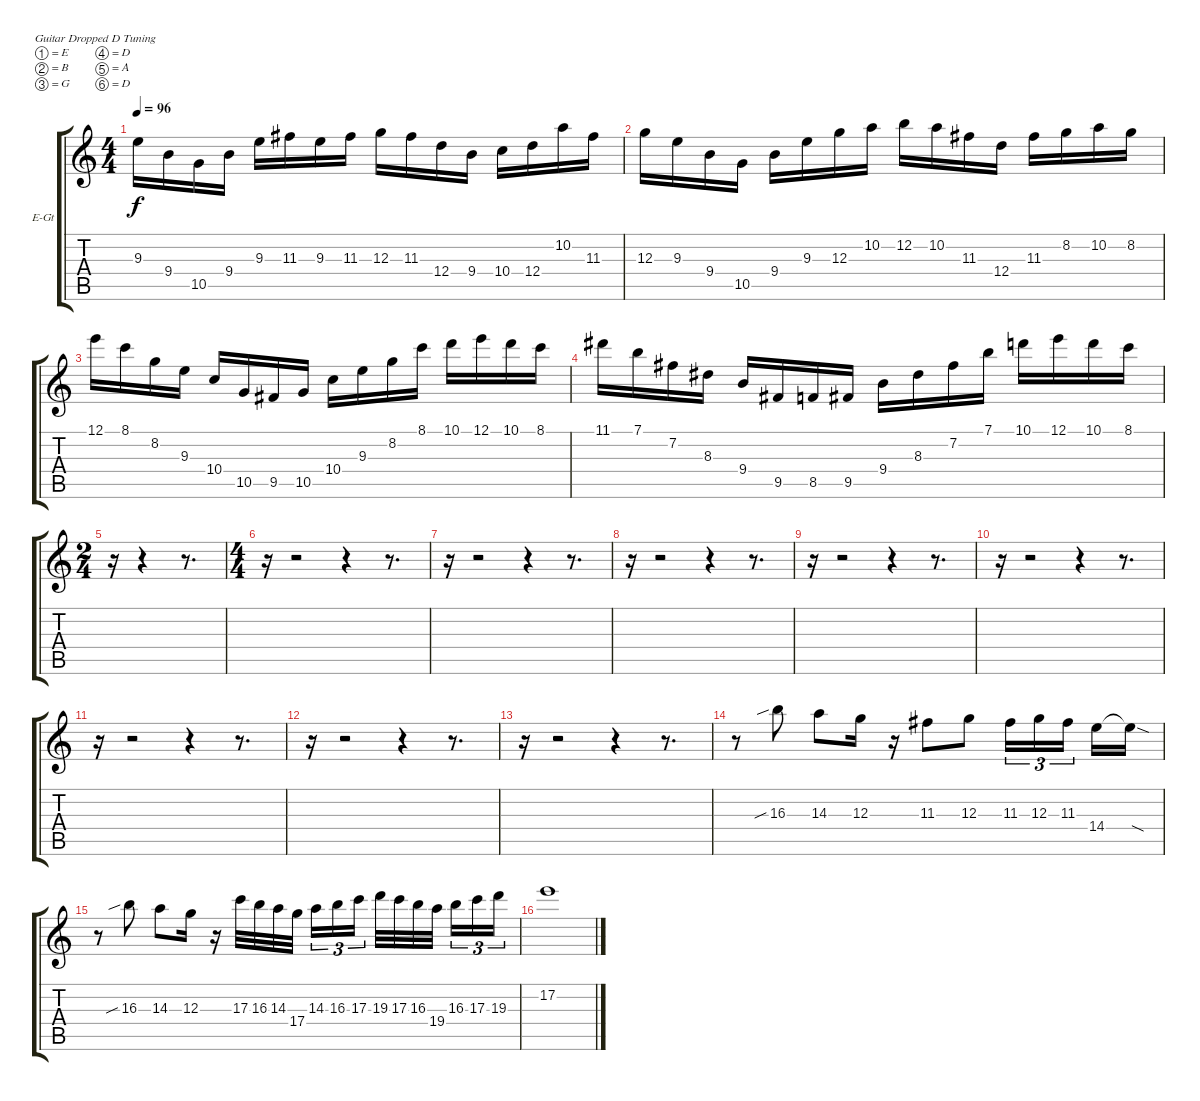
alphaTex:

\bracketExtendMode groupsimilarinstruments
\firstSystemTrackNameOrientation horizontal
\otherSystemsTrackNameOrientation horizontal
\track ("Lead Guitar" "E-Gt") {instrument distortionguitar}
\staff {score tabs}
\tuning (E4 B3 G3 D3 A2 D2)
\ts (4 4)
\tempo 96
\clef g2
\ks c
9.3.16{dy f} 9.4.16 10.5.16 9.4.16 9.3.16 11.3.16 9.3.16 11.3.16 12.3.16 11.3.16 12.4.16 9.4.16 10.4.16 12.4.16 10.2.16 11.3.16 |
12.3.16 9.3.16 9.4.16 10.5.16 9.4.16 9.3.16 12.3.16 10.2.16 12.2.16 10.2.16 11.3.16 12.4.16 11.3.16 8.2.16 10.2.16 8.2.16 |
12.1.16 8.1.16 8.2.16 9.3.16 10.4.16 10.5.16 9.5.16 10.5.16 10.4.16 9.3.16 8.2.16 8.1.16 10.1.16 12.1.16 10.1.16 8.1.16 |
11.1.16 7.1.16 7.2.16 8.3.16 9.4.16 9.5.16 8.5.16 9.5.16 9.4.16 8.3.16 7.2.16 7.1.16 10.1.16 12.1.16 10.1.16 8.1.16 |
\ts (2 4)
\beaming (8 2 2)
r.16 r.4 r.8{d} |
\ts (4 4)
\beaming (8 2 2 2 2)
r.16 r.2 r.4 r.8{d} |
r.16 r.2 r.4 r.8{d} |
r.16 r.2 r.4 r.8{d} |
r.16 r.2 r.4 r.8{d} |
r.16 r.2 r.4 r.8{d} |
r.16 r.2 r.4 r.8{d} |
r.16 r.2 r.4 r.8{d} |
r.16 r.2 r.4 r.8{d} |
r.8 16.3{sib}.8 14.3.8 12.3.16 r.16 11.3.8 12.3.8 11.3.16{tu (3 2)} 12.3.16{tu (3 2)} 11.3.16{tu (3 2)} 14.4.16 14.4{sod t}.16 |
r.8 16.3{sib}.8 14.3.8 12.3.16 r.16 17.3.32 16.3.32 14.3.32 17.4.32 14.3.16{tu (3 2)} 16.3.16{tu (3 2)} 17.3.16{tu (3 2)} 19.3.32 17.3.32 16.3.32 19.4.32 16.3.16{tu (3 2)} 17.3.16{tu (3 2)} 19.3.16{tu (3 2)} |
17.2.1
